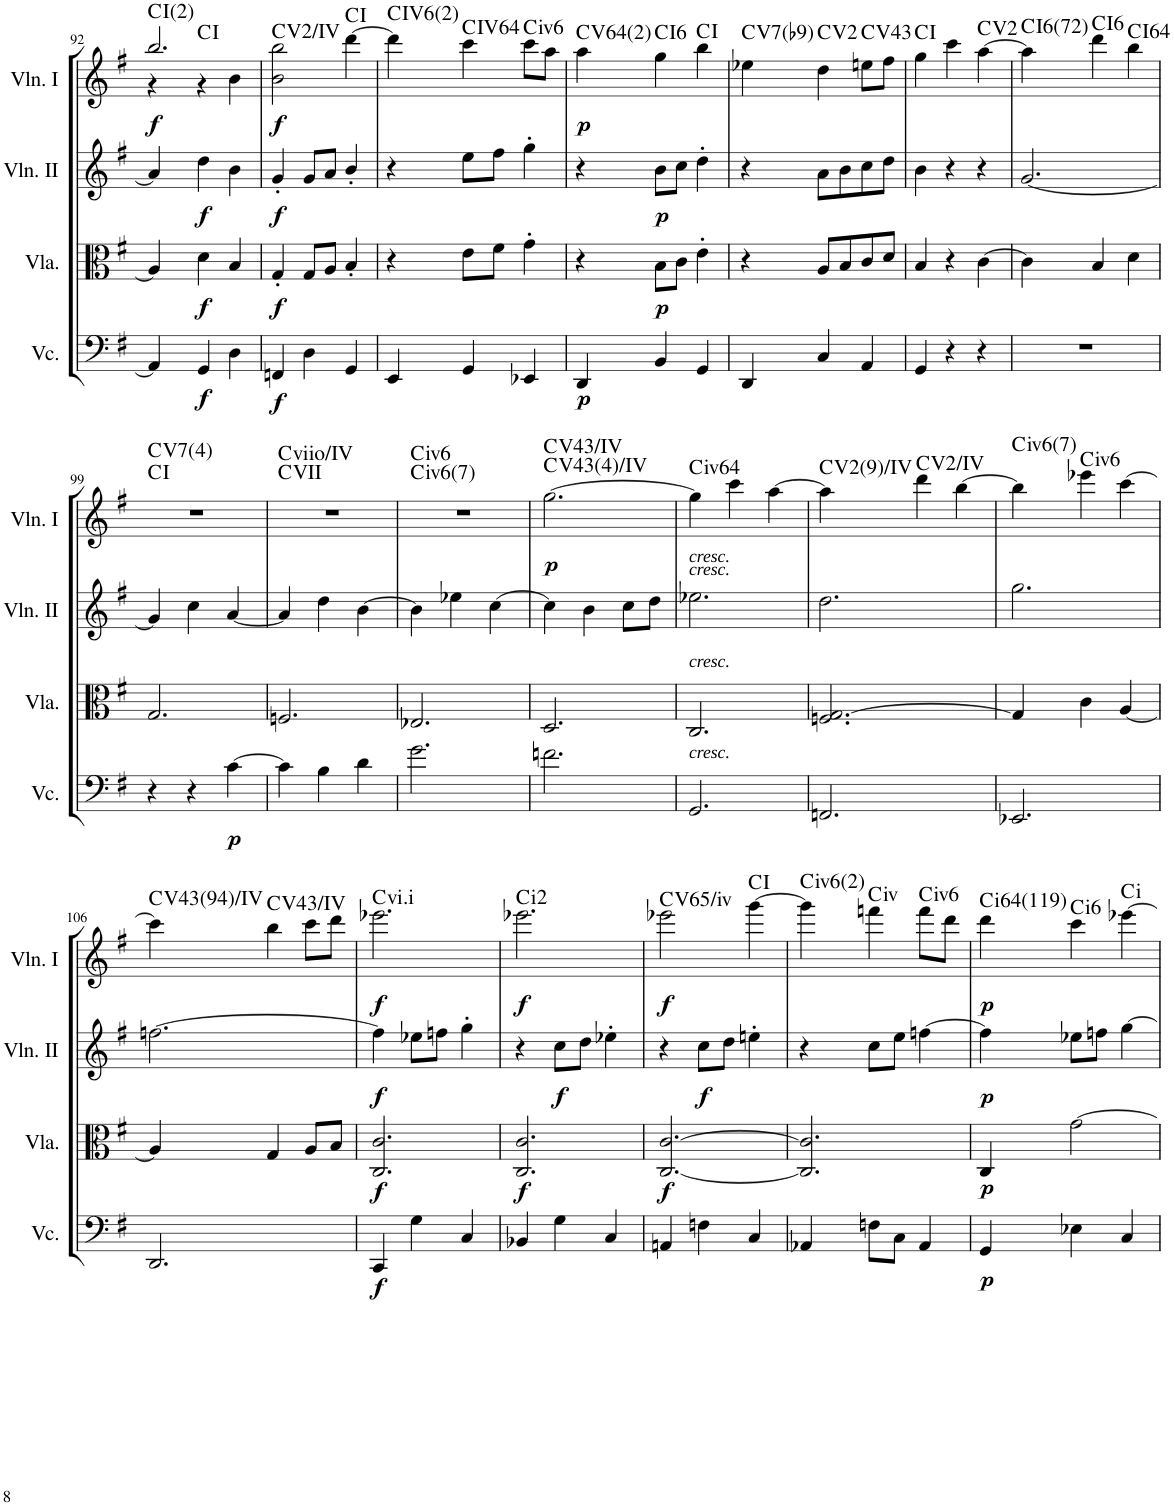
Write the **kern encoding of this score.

**kern	**dynam	**kern	**dynam	**kern	**dynam	**kern	**dynam	**harte
*part4	*part4	*part3	*part3	*part2	*part2	*part1	*part1	*part1
*staff4	*staff4	*staff3	*staff3	*staff2	*staff2	*staff1	*staff1	*
*I"Violoncello	*	*I"Viola	*	*I"Violin II	*	*I"Violin I	*	*
*I'Vc.	*	*I'Vla.	*	*I'Vln. II	*	*I'Vln. I	*	*
!!LO:PB:g=z
*clefF4	*	*clefC3	*	*clefG2	*	*clefG2	*	*
*k[f#]	*	*k[f#]	*	*k[f#]	*	*k[f#]	*	*
*G:	*	*G:	*	*G:	*	*G:	*	*
*M3/4	*	*M3/4	*	*M3/4	*	*M3/4	*	*
=92	=92	=92	=92	=92	=92	=92	=92	=92
*	*	*	*	*	*	*^	*	*
!	!	!	!	!	!	!	!	!LO:DY:b	!
4AA/]	.	4A/]	.	4a/]	.	2.bb/	4r	f	C:maj(2)
!	!LO:DY:b	!	!LO:DY:b	!	!LO:DY:b	!	!	!	!
4GG/	f	4d\	f	4dd\	f	.	4r	.	C:maj
4D\	.	4B/	.	4b\	.	.	4b\	.	.
=93	=93	=93	=93	=93	=93	=93	=93	=93	=93
!	!LO:DY:b	!	!LO:DY:b	!	!LO:DY:b	!	!	!LO:DY:b	!LO:H:kt=2/
*	*	*	*	*	*	*v	*v	*	*
4FFn/	f	4G'/	f	4g'/	f	2b\ 2bb\	f	C:maj
4D\	.	8G/L	.	8g/L	.	.	.	.
.	.	8A/J	.	8a/J	.	.	.	.
4GG/	.	4B'/	.	4b'/	.	[4ddd\	.	C:maj
=94	=94	=94	=94	=94	=94	=94	=94	=94
!	!	!	!	!	!	!	!	!LO:H:kt=6
4EE/	.	4r	.	4r	.	4ddd\]	.	C:maj6(2)
!	!	!	!	!	!	!	!	!LO:H:kt=64
4GG/	.	8e\L	.	8ee\L	.	4ccc\	.	C:maj
.	.	8f#\J	.	8ff#\J	.	.	.	.
!	!	!	!	!	!	!	!	!LO:H:kt=iv
4EE-X/	.	4g'\	.	4gg'\	.	8ccc\L	.	.
.	.	.	.	.	.	8aa\J	.	.
=95	=95	=95	=95	=95	=95	=95	=95	=95
!	!LO:DY:b	!	!	!	!	!	!LO:DY:b	!LO:H:kt=64
4DD/	p	4r	.	4r	.	4aa\	p	C:maj(2)
!	!	!	!LO:DY:b	!	!LO:DY:b	!	!	!LO:H:kt=6
4BB/	.	8B\L	p	8b\L	p	4gg\	.	C:maj6
.	.	8c\J	.	8cc\J	.	.	.	.
4GG/	.	4e'\	.	4dd'\	.	4bb\	.	C:maj
=96	=96	=96	=96	=96	=96	=96	=96	=96
!	!	!	!	!	!	!	!	!LO:H:kt=7
4DD/	.	4r	.	4r	.	4ee-X\	.	C:7(b9)
4C/	.	8A/L	.	8a\L	.	4dd\	.	C:maj(2)
.	.	8B/	.	8b\	.	.	.	.
!	!	!	!	!	!	!	!	!LO:H:kt=43
4AA/	.	8c/	.	8cc\	.	8een\L	.	C:maj
.	.	8d/J	.	8dd\J	.	8ff#\J	.	.
=97	=97	=97	=97	=97	=97	=97	=97	=97
4GG/	.	4B/	.	4b\	.	4gg\	.	C:maj
4r	.	4r	.	4r	.	4ccc\	.	.
4r	.	[4c\	.	4r	.	[4aa\	.	C:maj(2)
=98	=98	=98	=98	=98	=98	=98	=98	=98
!	!	!	!	!	!	!	!	!LO:H:kt=6
2.r	.	4c\]	.	[2.g/	.	4aa\]	.	C:maj6(2,7)
!	!	!	!	!	!	!	!	!LO:H:kt=6
.	.	4B/	.	.	.	4ddd\	.	C:maj6
!	!	!	!	!	!	!	!	!LO:H:kt=64
.	.	4d\	.	.	.	4bb\	.	C:maj
!!LO:LB:g=z
=99	=99	=99	=99	=99	=99	=99	=99	=99
!	!	!	!	!	!	!	!	!LO:H:n=2:kt=7
4r	.	2.G/	.	4g/]	.	2.r	.	C:maj C:7(4)
4r	.	.	.	4cc\	.	.	.	.
!	!LO:DY:b	!	!	!	!	!	!	!
[4c\	p	.	.	[4a/	.	.	.	.
=100	=100	=100	=100	=100	=100	=100	=100	=100
4c\]	.	2.Fn/	.	4a/]	.	2.r	.	C:maj C:maj
4B\	.	.	.	4dd\	.	.	.	.
4d\	.	.	.	[4b\	.	.	.	.
=101	=101	=101	=101	=101	=101	=101	=101	=101
!	!	!	!	!	!	!	!	!LO:H:n=1:kt=iv
!	!	!	!	!	!	!	!	!LO:H:n=2:kt=iv
2.g\	.	2.E-X/	.	4b\]	.	2.r	.	. .
.	.	.	.	4ee-X\	.	.	.	.
.	.	.	.	[4cc\	.	.	.	.
=102	=102	=102	=102	=102	=102	=102	=102	=102
!	!	!	!	!	!	!	!LO:DY:b	!LO:H:n=1:kt=43
!	!	!	!	!	!	!	!	!LO:H:n=2:kt=43/
2.fn\	.	2.D/	.	4cc\]	.	[2.gg\	p	C:maj(4) C:maj
.	.	.	.	4b\	.	.	.	.
.	.	.	.	8cc\L	.	.	.	.
.	.	.	.	8dd\J	.	.	.	.
=103	=103	=103	=103	=103	=103	=103	=103	=103
!	!	!	!	!LO:TX:a:i:t=cresc.	!	!	!	!
!	!	!	!	!LO:TX:a:i:t=cresc.	!	!	!	!
!	!	!LO:TX:a:i:t=cresc.	!	!	!	!	!	!
!LO:TX:a:i:t=cresc.	!	!	!	!	!	!	!	!LO:H:kt=iv
2.GG/	.	2.C/	.	2.ee-X\	.	4gg\]	.	.
.	.	.	.	.	.	4ccc\	.	.
.	.	.	.	.	.	[4aa\	.	.
=104	=104	=104	=104	=104	=104	=104	=104	=104
2.FFn/	.	2.Fn/ [2.G/	.	2.dd\	.	4aa\]	.	C:maj(2,9)
!	!	!	!	!	!	!	!	!LO:H:kt=2/
.	.	.	.	.	.	4ddd\	.	C:maj
.	.	.	.	.	.	[4bb\	.	.
=105	=105	=105	=105	=105	=105	=105	=105	=105
!	!	!	!	!	!	!	!	!LO:H:kt=iv
2.EE-X/	.	4G/]	.	2.gg\	.	4bb\]	.	.
!	!	!	!	!	!	!	!	!LO:H:kt=iv
.	.	4c\	.	.	.	4eee-X\	.	.
.	.	[4A/	.	.	.	[4ccc\	.	.
!!LO:LB:g=z
=106	=106	=106	=106	=106	=106	=106	=106	=106
!	!	!	!	!	!	!	!	!LO:H:kt=43
2.DD/	.	4A/]	.	[2.ffn\	.	4ccc\]	.	C:maj(4,9)
!	!	!	!	!	!	!	!	!LO:H:kt=43/
.	.	4G/	.	.	.	4bb\	.	C:maj
.	.	8A/L	.	.	.	8ccc\L	.	.
.	.	8B/J	.	.	.	8ddd\J	.	.
=107	=107	=107	=107	=107	=107	=107	=107	=107
!	!LO:DY:b	!	!LO:DY:b	!	!LO:DY:b	!	!LO:DY:b	!LO:H:kt=vi.i
4CC/	f	2.C/ 2.c/	f	4ff\]	f	2.eee-X\	f	.
4G\	.	.	.	8ee-X\L	.	.	.	.
.	.	.	.	8ffn\J	.	.	.	.
4C/	.	.	.	4gg'\	.	.	.	.
=108	=108	=108	=108	=108	=108	=108	=108	=108
!	!	!	!LO:DY:b	!	!	!	!LO:DY:b	!LO:H:kt=i
4BB-X/	.	2.C/ 2.c/	f	4r	.	2.eee-X\	f	.
!	!	!	!	!	!LO:DY:b	!	!	!
4G\	.	.	.	8cc\L	f	.	.	.
.	.	.	.	8dd\J	.	.	.	.
4C/	.	.	.	4ee-X'\	.	.	.	.
=109	=109	=109	=109	=109	=109	=109	=109	=109
!	!	!	!LO:DY:b	!	!	!	!LO:DY:b	!LO:H:kt=65/
4AAn/	.	[2.C/ [2.c/	f	4r	.	2eee-X\	f	C:maj
!	!	!	!	!	!LO:DY:b	!	!	!
4Fn\	.	.	.	8cc\L	f	.	.	.
.	.	.	.	8dd\J	.	.	.	.
4C/	.	.	.	4een'\	.	[4ggg\	.	C:maj
=110	=110	=110	=110	=110	=110	=110	=110	=110
!	!	!	!	!	!	!	!	!LO:H:kt=iv
4AA-X/	.	2.C/] 2.c/]	.	4r	.	4ggg\]	.	.
!	!	!	!	!	!	!	!	!LO:H:kt=iv
8Fn\L	.	.	.	8cc\L	.	4fffn\	.	.
8C\J	.	.	.	8ee\J	.	.	.	.
!	!	!	!	!	!	!	!	!LO:H:kt=iv
4AA-/	.	.	.	[4ffn\	.	8fff\L	.	.
.	.	.	.	.	.	8ddd\J	.	.
=111	=111	=111	=111	=111	=111	=111	=111	=111
!	!LO:DY:b	!	!LO:DY:b	!	!LO:DY:b	!	!LO:DY:b	!LO:H:kt=i
4GG/	p	4C/	p	4ff\]	p	4ddd\	p	.
!	!	!	!	!	!	!	!	!LO:H:kt=i
4E-X\	.	[2g\	.	8ee-X\L	.	4ccc\	.	.
.	.	.	.	8ffn\J	.	.	.	.
!	!	!	!	!	!	!	!	!LO:H:kt=i
4C/	.	.	.	[4gg\	.	[4eee-X\	.	.
=	=	=	=	=	=	=	=	=
*-	*-	*-	*-	*-	*-	*-	*-	*-
